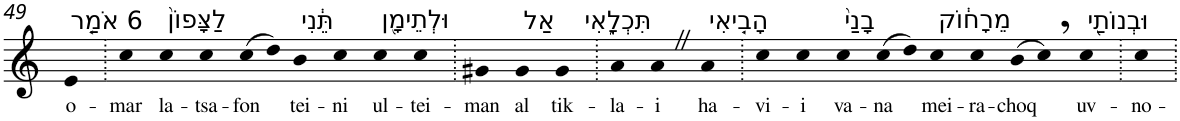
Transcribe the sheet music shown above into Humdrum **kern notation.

**kern	**text
*part1	*part1
*staff1	*staff1
*I"Piano	*
*I'Pno	*
!!LO:PB:g=z
*clefG2	*
*k[]	*
=49	=49
!LO:TX:a:t=6 אֹמַ֤ר	!
!	!LO:LY:b
4e	o-
=50.	=50.
!	!LO:LY:b
4cc	-mar
!LO:TX:a:t=לַצָּפוֹן֙	!
!	!LO:LY:b
4cc	la-
!	!LO:LY:b
4cc	-tsa-
!	!LO:LY:b
(8cc	-fon
8dd)	.
!LO:TX:a:t=תֵּ֔נִי	!
!	!LO:LY:b
4b	tei-
!	!LO:LY:b
4cc	-ni
!LO:TX:a:t=וּלְתֵימָ֖ן	!
!	!LO:LY:b
4cc	ul-
!	!LO:LY:b
4cc	-tei-
=51.	=51.
!	!LO:LY:b
4g#X	-man
!LO:TX:a:t=אַל	!
!	!LO:LY:b
4g#	al
!LO:TX:a:t=תִּכְלָ֑אִי	!
!	!LO:LY:b
4g#	tik-
=52.	=52.
!	!LO:LY:b
4a	-la-
!	!LO:LY:b
4aZ	-i
!LO:TX:a:t=הָבִ֤יאִי	!
!	!LO:LY:b
4a	ha-
=53.	=53.
!	!LO:LY:b
4cc	-vi-
!	!LO:LY:b
4cc	-i
!LO:TX:a:t=בָנַי֙	!
!	!LO:LY:b
4cc	va-
!	!LO:LY:b
(8cc	-na
8dd)	.
!LO:TX:a:t=מֵרָח֔וֹק	!
!	!LO:LY:b
4cc	mei-
!	!LO:LY:b
4cc	-ra-
!	!LO:LY:b
(8b	-choq
8cc,)	.
!LO:TX:a:t=וּבְנוֹתַ֖י	!
!	!LO:LY:b
4cc	uv-
=54.	=54.
!	!LO:LY:b
4cc	-no-
=.	=.
*-	*-
